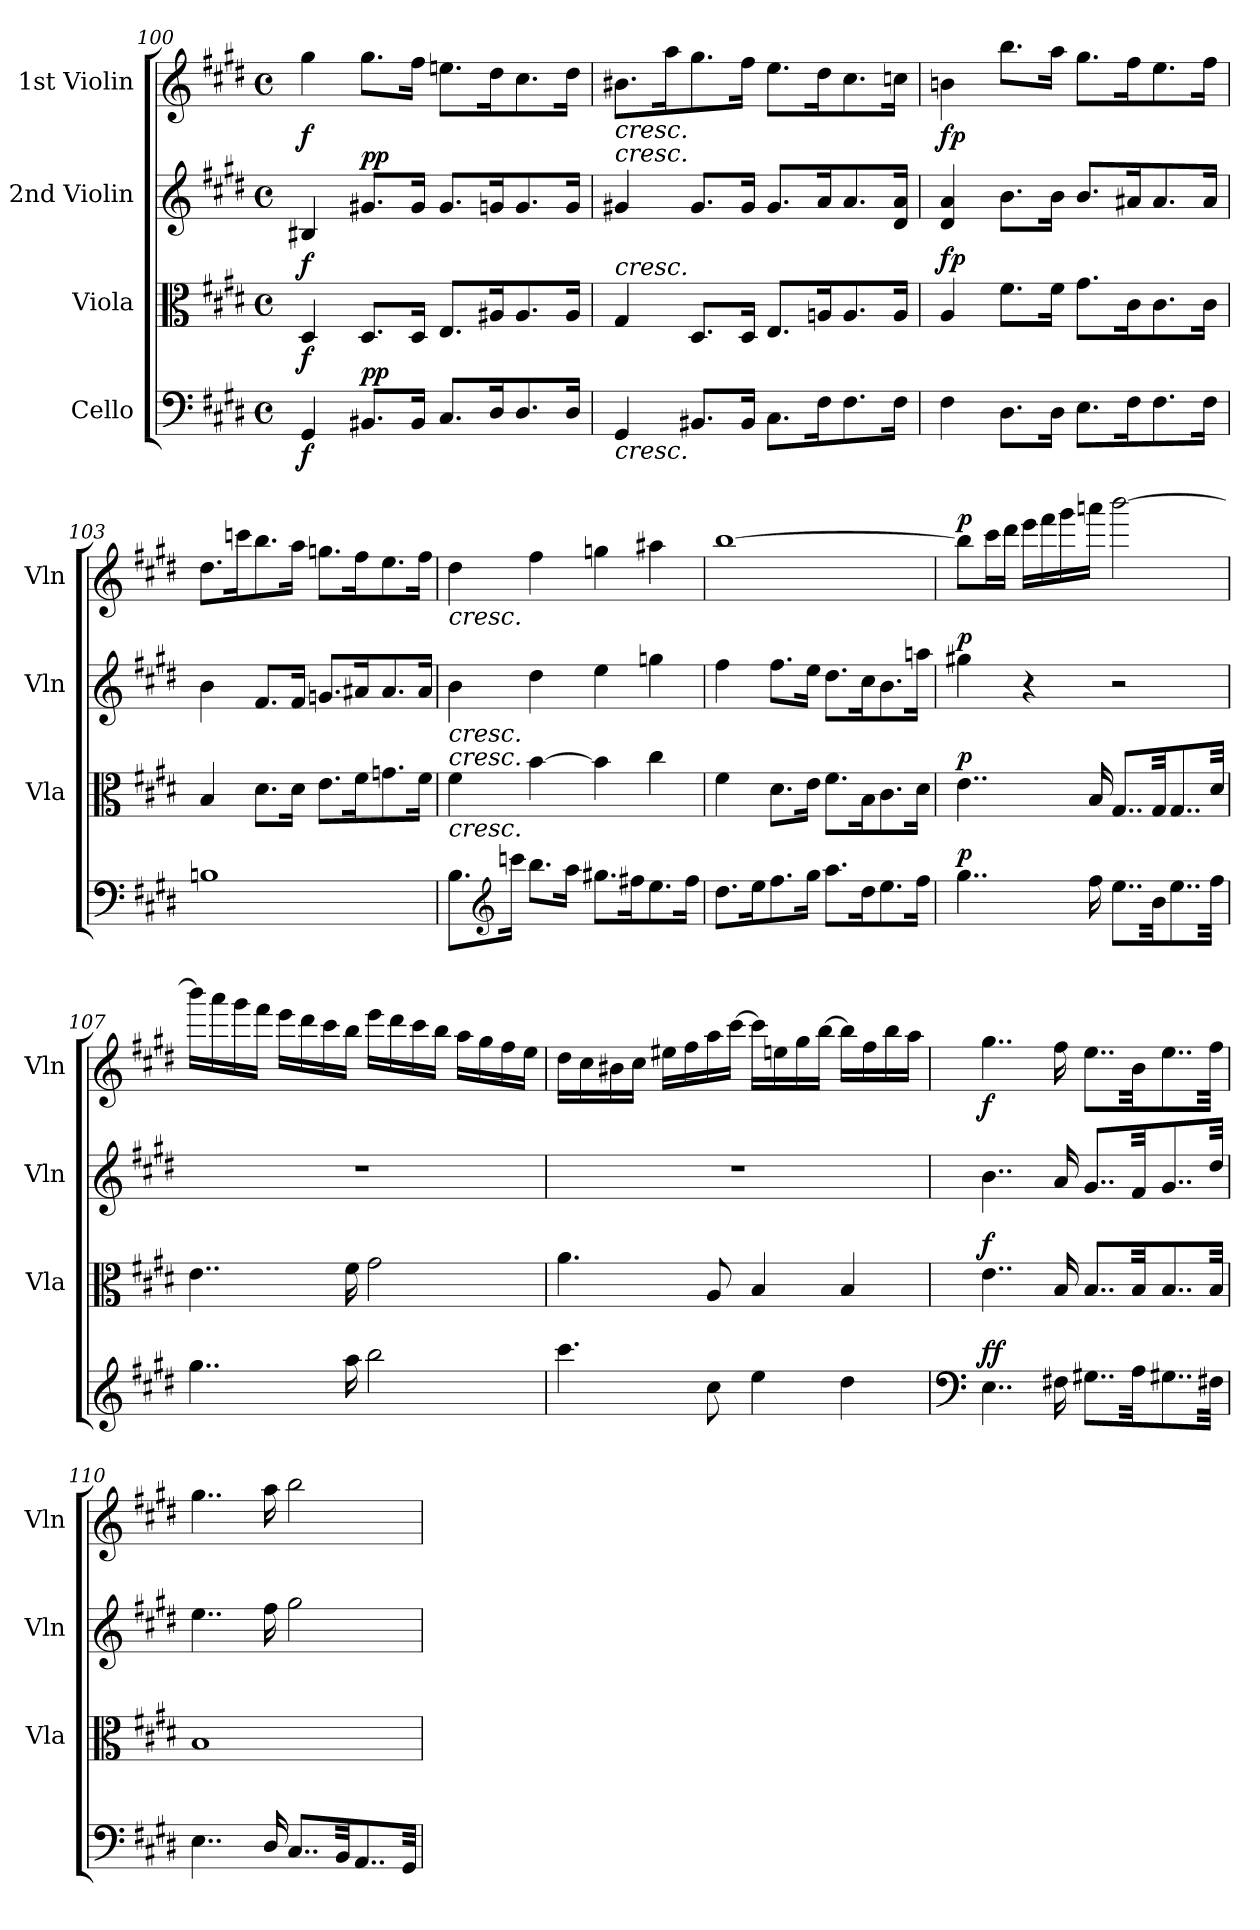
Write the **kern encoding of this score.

**kern	**dynam	**kern	**dynam	**kern	**dynam	**kern	**dynam
*part4	*part4	*part3	*part3	*part2	*part2	*part1	*part1
*staff4	*staff4	*staff3	*staff3	*staff2	*staff2	*staff1	*staff1
*I"Cello	*	*I"Viola	*	*I"2nd Violin	*	*I"1st Violin	*
*	*	*I'Vla	*	*I'Vln	*	*I'Vln	*
*clefF4	*	*clefC3	*	*clefG2	*	*clefG2	*
*k[f#c#g#d#]	*	*k[f#c#g#d#]	*	*k[f#c#g#d#]	*	*k[f#c#g#d#]	*
*M4/4	*	*M4/4	*	*M4/4	*	*M4/4	*
*met(c)	*	*met(c)	*	*met(c)	*	*met(c)	*
=100	=100	=100	=100	=100	=100	=100	=100
!	!LO:DY:b	!	!LO:DY:b	!	!LO:DY:b	!	!LO:DY:b
4GG#/	f	4D#/	f	4B#X/	f	4gg#\	f
!	!LO:DY:b	!	!	!	!	!	!
!	!LO:DY:n=1:a	!	!	!	!LO:DY:a	!	!
!	!	!	!	!	!LO:DY:n=1:b	!	!
8.BB#X/L	p p	8.D#/L	.	8.g#X/L	p p	8.gg#\L	.
16BB#/Jk	.	16D#/Jk	.	16g#/Jk	.	16ff#\Jk	.
8.C#/L	.	8.E/L	.	8.g#/L	.	8.een\L	.
16D#/K	.	16A#X/K	.	16gn/K	.	16dd#\K	.
8.D#/	.	8.A#/	.	8.g/	.	8.cc#\	.
16D#/Jk	.	16A#/Jk	.	16g/Jk	.	16dd#\Jk	.
=101	=101	=101	=101	=101	=101	=101	=101
!	!	!	!	!	!	!LO:TX:b:i:t=cresc.	!
!	!	!	!	!LO:TX:a:i:t=cresc.	!	!	!
!	!	!LO:TX:a:i:t=cresc.	!	!	!	!	!
!LO:TX:b:i:t=cresc.	!	!	!	!	!	!	!
4GG#/	.	4G#/	.	4g#X/	.	8.b#X\L	.
.	.	.	.	.	.	16aa\K	.
8.BB#X/L	.	8.D#/L	.	8.g#/L	.	8.gg#\	.
16BB#/Jk	.	16D#/Jk	.	16g#/Jk	.	16ff#\Jk	.
8.C#\L	.	8.E/L	.	8.g#/L	.	8.ee\L	.
16F#\K	.	16An/K	.	16a/K	.	16dd#\K	.
8.F#\	.	8.A/	.	8.a/	.	8.cc#\	.
16F#\Jk	.	16A/Jk	.	16d#/ 16a/Jk	.	16ccn\Jk	.
=102	=102	=102	=102	=102	=102	=102	=102
!	!LO:DY:b	!	!	!	!	!	!
!	!LO:DY:n=1:a	!	!LO:DY:a	!	!	!	!LO:DY:b
4F#\	fp fp	4A/	fp	4d#/ 4a/	.	4bn\	fp
8.D#\L	.	8.f#\L	.	8.b\L	.	8.bb\L	.
16D#\Jk	.	16f#\Jk	.	16b\Jk	.	16aa\Jk	.
8.E\L	.	8.g#\L	.	8.b/L	.	8.gg#\L	.
16F#\K	.	16c#\K	.	16a#X/K	.	16ff#\K	.
8.F#\	.	8.c#\	.	8.a#/	.	8.ee\	.
16F#\Jk	.	16c#\Jk	.	16a#/Jk	.	16ff#\Jk	.
=103	=103	=103	=103	=103	=103	=103	=103
1Bn	.	4B/	.	4b\	.	8.dd#\L	.
.	.	.	.	.	.	16cccn\K	.
.	.	8.d#\L	.	8.f#/L	.	8.bb\	.
.	.	16d#\Jk	.	16f#/Jk	.	16aa\Jk	.
.	.	8.e\L	.	8.gn/L	.	8.ggn\L	.
.	.	16f#\K	.	16a#X/K	.	16ff#\K	.
.	.	8.gn\	.	8.a#/	.	8.ee\	.
.	.	16f#\Jk	.	16a#/Jk	.	16ff#\Jk	.
=104	=104	=104	=104	=104	=104	=104	=104
!	!	!	!	!	!	!LO:TX:b:i:t=cresc.	!
!	!	!	!	!LO:TX:b:i:t=cresc.	!	!	!
!	!	!LO:TX:a:i:t=cresc.	!	!	!	!	!
!LO:TX:a:i:t=cresc.	!	!	!	!	!	!	!
8.B\L	.	4f#\	.	4b\	.	4dd#\	.
*clefG2	*	*	*	*	*	*	*
16cccn\Jk	.	.	.	.	.	.	.
8.bb\L	.	[4b\	.	4dd#\	.	4ff#\	.
16aa\Jk	.	.	.	.	.	.	.
8.gg#X\L	.	4b\]	.	4ee\	.	4ggn\	.
16ff#X\K	.	.	.	.	.	.	.
8.ee\	.	4cc#\	.	4ggn\	.	4aa#X\	.
16ff#\Jk	.	.	.	.	.	.	.
=105	=105	=105	=105	=105	=105	=105	=105
8.dd#\L	.	4f#\	.	4ff#\	.	[1bb	.
16ee\K	.	.	.	.	.	.	.
8.ff#\	.	8.d#\L	.	8.ff#\L	.	.	.
16gg#\Jk	.	16e\Jk	.	16ee\Jk	.	.	.
8.aa\L	.	8.f#\L	.	8.dd#\L	.	.	.
16dd#\K	.	16B\K	.	16cc#\K	.	.	.
8.ee\	.	8.c#\	.	8.b\	.	.	.
16ff#\Jk	.	16d#\Jk	.	16aan\Jk	.	.	.
=106	=106	=106	=106	=106	=106	=106	=106
!	!LO:DY:a	!	!LO:DY:a	!	!LO:DY:a	!	!LO:DY:a
4..gg#\	p	4..e\	p	4gg#X\	p	8bb\L]	p
.	.	.	.	.	.	16ccc#\L	.
.	.	.	.	.	.	16ddd#\JJ	.
.	.	.	.	4r	.	16eee\LL	.
.	.	.	.	.	.	16fff#\	.
.	.	.	.	.	.	16ggg#\	.
16ff#\	.	16B/	.	.	.	16aaan\JJ	.
8..ee\L	.	8..G#/L	.	2r	.	[2bbb\	.
32b\KK	.	32G#/KK	.	.	.	.	.
8..ee\	.	8..G#/	.	.	.	.	.
32ff#\Jkk	.	32d#/Jkk	.	.	.	.	.
=107	=107	=107	=107	=107	=107	=107	=107
4..gg#\	.	4..e\	.	1r	.	16bbb\LL]	.
.	.	.	.	.	.	16aaa\	.
.	.	.	.	.	.	16ggg#\	.
.	.	.	.	.	.	16fff#\JJ	.
.	.	.	.	.	.	16eee\LL	.
.	.	.	.	.	.	16ddd#\	.
.	.	.	.	.	.	16ccc#\	.
16aa\	.	16f#\	.	.	.	16bb\JJ	.
2bb\	.	2g#\	.	.	.	16eee\LL	.
.	.	.	.	.	.	16ddd#\	.
.	.	.	.	.	.	16ccc#\	.
.	.	.	.	.	.	16bb\JJ	.
.	.	.	.	.	.	16aa\LL	.
.	.	.	.	.	.	16gg#\	.
.	.	.	.	.	.	16ff#\	.
.	.	.	.	.	.	16ee\JJ	.
=108	=108	=108	=108	=108	=108	=108	=108
4.ccc#\	.	4.a\	.	1r	.	16dd#\LL	.
.	.	.	.	.	.	16cc#\	.
.	.	.	.	.	.	16b#X\	.
.	.	.	.	.	.	16cc#\JJ	.
.	.	.	.	.	.	16ee#X\LL	.
.	.	.	.	.	.	16ff#\	.
8cc#\	.	8A/	.	.	.	16aa\	.
.	.	.	.	.	.	[16ccc#\JJ	.
4ee\	.	4B/	.	.	.	16ccc#\LL]	.
.	.	.	.	.	.	16een\	.
.	.	.	.	.	.	16gg#\	.
.	.	.	.	.	.	[16bb\JJ	.
4dd#\	.	4B/	.	.	.	16bb\LL]	.
.	.	.	.	.	.	16ff#\	.
.	.	.	.	.	.	16bb\	.
.	.	.	.	.	.	16aa\JJ	.
=109	=109	=109	=109	=109	=109	=109	=109
*clefF4	*	*	*	*	*	*	*
!	!LO:DY:b	!	!	!	!	!	!
!	!LO:DY:n=1:a	!	!LO:DY:a	!	!	!	!LO:DY:b
4..E\	f f	4..e\	f	4..b\	.	4..gg#\	f
16F#X\	.	16B/	.	16a/	.	16ff#\	.
8..G#X\L	.	8..B/L	.	8..g#/L	.	8..ee\L	.
32A\KK	.	32B/KK	.	32f#/KK	.	32b\KK	.
8..G#X\	.	8..B/	.	8..g#/	.	8..ee\	.
32F#X\Jkk	.	32B/Jkk	.	32dd#/Jkk	.	32ff#\Jkk	.
=110	=110	=110	=110	=110	=110	=110	=110
4..E\	.	1B	.	4..ee\	.	4..gg#\	.
16D#/	.	.	.	16ff#\	.	16aa\	.
8..C#/L	.	.	.	2gg#\	.	2bb\	.
32BB/KK	.	.	.	.	.	.	.
8..AA/	.	.	.	.	.	.	.
32GG#/Jkk	.	.	.	.	.	.	.
=	=	=	=	=	=	=	=
*-	*-	*-	*-	*-	*-	*-	*-
